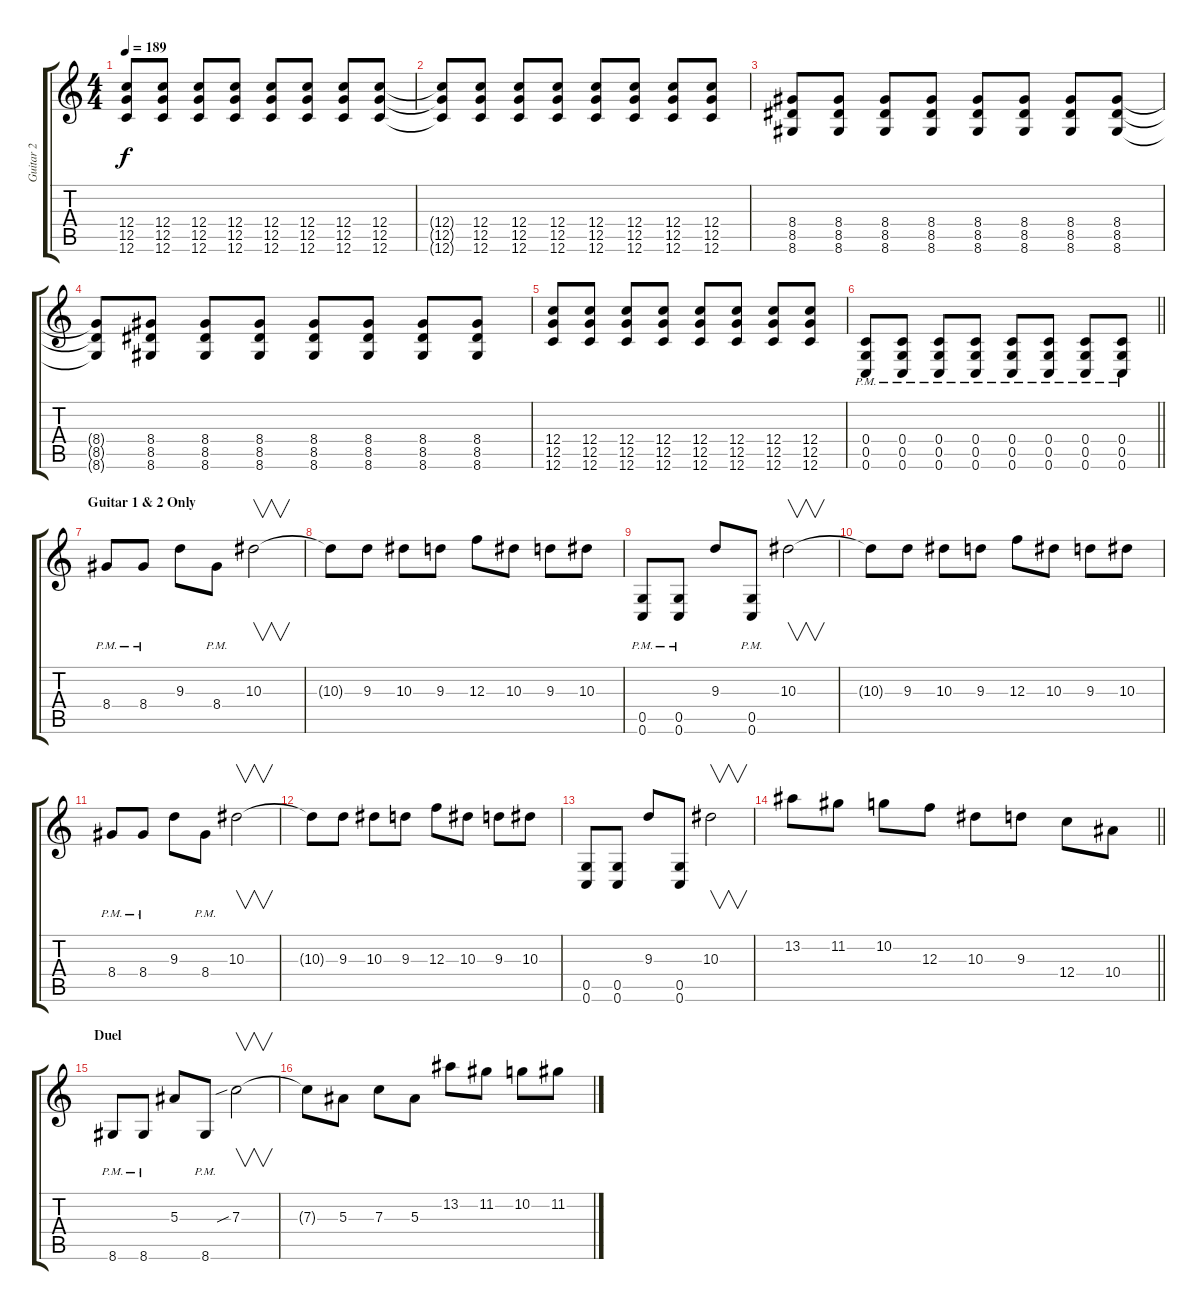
\track ("Guitar 2" "Guitar 2") {instrument distortionguitar}
\staff {score tabs}
\tuning (D4 A3 F3 C3 G2 C2) {hide}
\ts (4 4)
\tempo 189
\clef g2
\ks c
(12.4 12.5 12.6).8{dy f} (12.4 12.5 12.6).8 (12.4 12.5 12.6).8 (12.4 12.5 12.6).8 (12.4 12.5 12.6).8 (12.4 12.5 12.6).8 (12.4 12.5 12.6).8 (12.4 12.5 12.6).8 |
(12.4{t} 12.5{t} 12.6{t}).8 (12.4 12.5 12.6).8 (12.4 12.5 12.6).8 (12.4 12.5 12.6).8 (12.4 12.5 12.6).8 (12.4 12.5 12.6).8 (12.4 12.5 12.6).8 (12.4 12.5 12.6).8 |
(8.4 8.5 8.6).8 (8.4 8.5 8.6).8 (8.4 8.5 8.6).8 (8.4 8.5 8.6).8 (8.4 8.5 8.6).8 (8.4 8.5 8.6).8 (8.4 8.5 8.6).8 (8.4 8.5 8.6).8 |
(8.4{t} 8.5{t} 8.6{t}).8 (8.4 8.5 8.6).8 (8.4 8.5 8.6).8 (8.4 8.5 8.6).8 (8.4 8.5 8.6).8 (8.4 8.5 8.6).8 (8.4 8.5 8.6).8 (8.4 8.5 8.6).8 |
(12.4 12.5 12.6).8 (12.4 12.5 12.6).8 (12.4 12.5 12.6).8 (12.4 12.5 12.6).8 (12.4 12.5 12.6).8 (12.4 12.5 12.6).8 (12.4 12.5 12.6).8 (12.4 12.5 12.6).8 |
\barLineRight lightlight
(0.4{pm} 0.5{pm} 0.6{pm}).8 (0.4{pm} 0.5{pm} 0.6{pm}).8 (0.4{pm} 0.5{pm} 0.6{pm}).8 (0.4{pm} 0.5{pm} 0.6{pm}).8 (0.4{pm} 0.5{pm} 0.6{pm}).8 (0.4{pm} 0.5{pm} 0.6{pm}).8 (0.4{pm} 0.5{pm} 0.6{pm}).8 (0.4{pm} 0.5{pm} 0.6{pm}).8 |
\section ("" "Guitar 1 & 2 Only")
8.4{pm}.8 8.4{pm}.8 9.3.8 8.4{pm}.8 10.3.2{v} |
10.3{t}.8 9.3.8 10.3.8 9.3.8 12.3.8 10.3.8 9.3.8 10.3.8 |
(0.5{pm} 0.6{pm}).8 (0.5{pm} 0.6{pm}).8 9.3.8 (0.5{pm} 0.6).8 10.3.2{v} |
10.3{t}.8 9.3.8 10.3.8 9.3.8 12.3.8 10.3.8 9.3.8 10.3.8 |
8.4{pm}.8 8.4{pm}.8 9.3.8 8.4{pm}.8 10.3.2{v} |
10.3{t}.8 9.3.8 10.3.8 9.3.8 12.3.8 10.3.8 9.3.8 10.3.8 |
(0.5 0.6).8 (0.5 0.6).8 9.3.8 (0.5 0.6).8 10.3.2{v} |
\barLineRight lightlight
13.2.8 11.2.8 10.2.8 12.3.8 10.3.8 9.3.8 12.4.8 10.4.8 |
\section ("" "Duel")
8.6{pm}.8 8.6{pm}.8 5.3.8 8.6{pm}.8 7.3{sib}.2{v} |
7.3{t}.8 5.3.8 7.3.8 5.3.8 13.2.8 11.2.8 10.2.8 11.2.8
